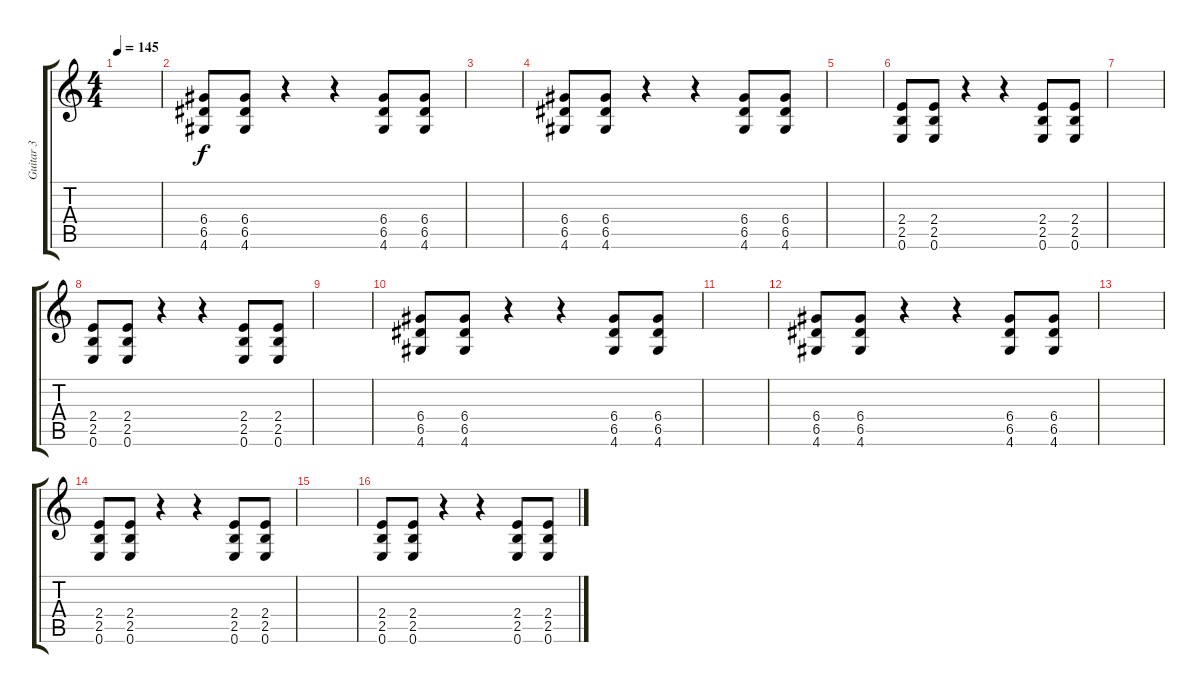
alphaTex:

\track ("Guitar 3" "Guitar 3") {instrument overdrivenguitar}
\staff {score tabs}
\tuning (E4 B3 G3 D3 A2 E2) {hide}
\ts (4 4)
\tempo 145
\clef g2
\ks c
|
(6.4 6.5 4.6).8 (6.4 6.5 4.6).8 r.4 r.4 (6.4 6.5 4.6).8 (6.4 6.5 4.6).8 |
|
(6.4 6.5 4.6).8 (6.4 6.5 4.6).8 r.4 r.4 (6.4 6.5 4.6).8 (6.4 6.5 4.6).8 |
|
(2.4 2.5 0.6).8 (2.4 2.5 0.6).8 r.4 r.4 (2.4 2.5 0.6).8 (2.4 2.5 0.6).8 |
|
(2.4 2.5 0.6).8 (2.4 2.5 0.6).8 r.4 r.4 (2.4 2.5 0.6).8 (2.4 2.5 0.6).8 |
|
(6.4 6.5 4.6).8 (6.4 6.5 4.6).8 r.4 r.4 (6.4 6.5 4.6).8 (6.4 6.5 4.6).8 |
|
(6.4 6.5 4.6).8 (6.4 6.5 4.6).8 r.4 r.4 (6.4 6.5 4.6).8 (6.4 6.5 4.6).8 |
|
(2.4 2.5 0.6).8 (2.4 2.5 0.6).8 r.4 r.4 (2.4 2.5 0.6).8 (2.4 2.5 0.6).8 |
|
(2.4 2.5 0.6).8 (2.4 2.5 0.6).8 r.4 r.4 (2.4 2.5 0.6).8 (2.4 2.5 0.6).8
